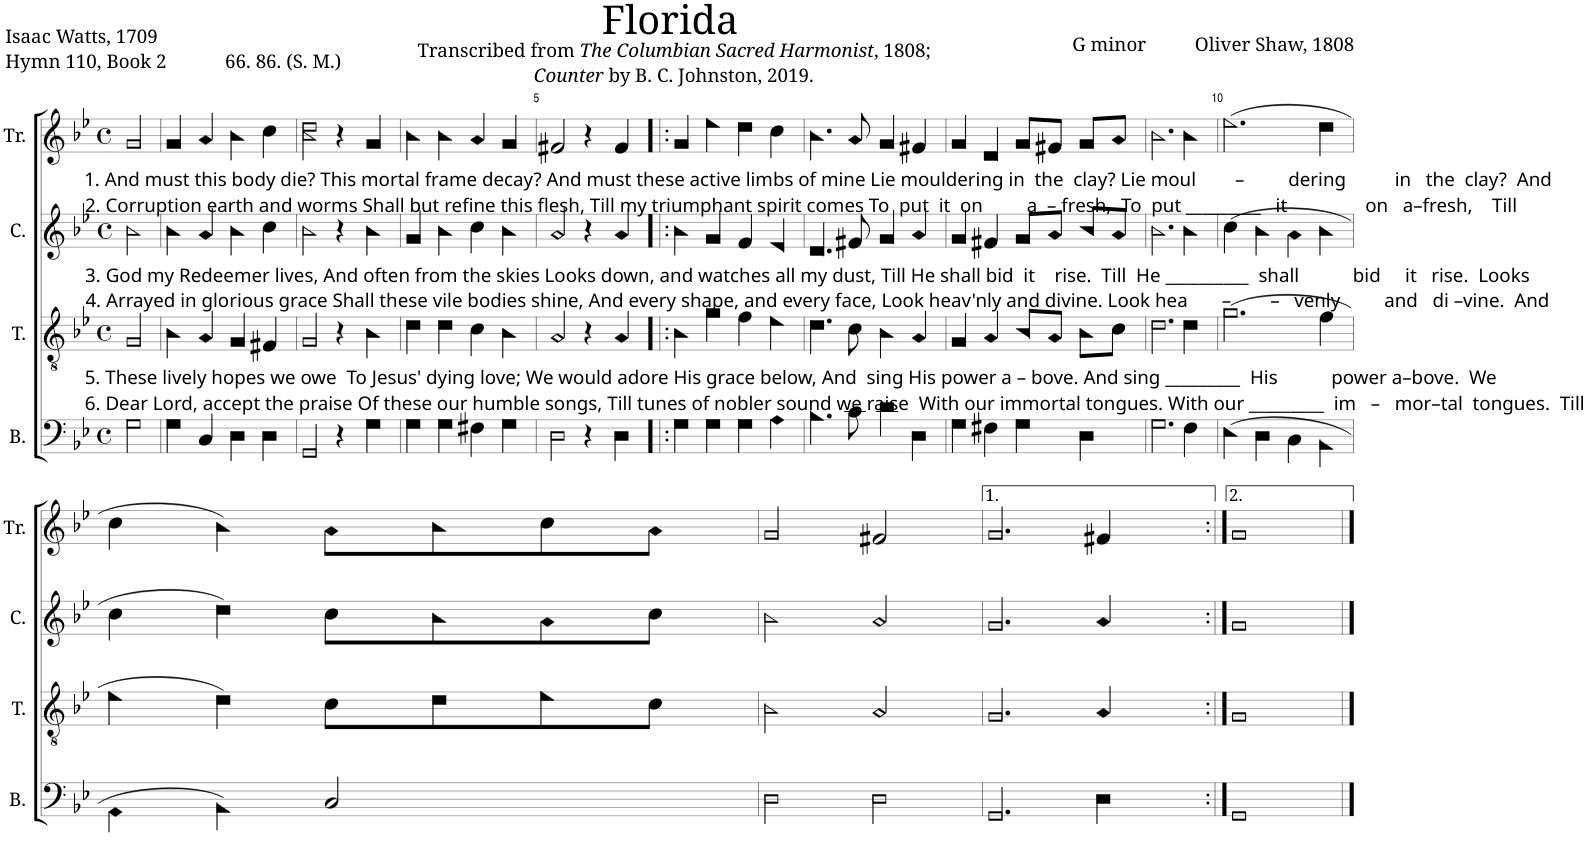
**kern	**kern	**kern	**kern
*part4	*part3	*part2	*part1
*staff4	*staff3	*staff2	*staff1
*I"B.	*I"T.	*I"C.	*I"Tr.
*I'B.	*I'T.	*I'C.	*I'Tr.
*clefF4	*clefGv2	*clefG2	*clefG2
*k[b-e-]	*k[b-e-]	*k[b-e-]	*k[b-e-]
*M4/4	*M4/4	*M4/4	*M4/4
*met(c)	*met(c)	*met(c)	*met(c)
=1	=1	=1	=1
!	!	!	!LO:TX:b:t=1. And must this body die? This mortal frame decay? And must these active limbs of mine Lie mouldering in  the  clay? Lie moul        –         dering          in   the  clay?  And
!	!	!	!LO:TX:b:t=2. Corruption earth and worms Shall but refine this flesh, Till my triumphant spirit comes To  put  it  on         a  – fresh,  To  put _________   it                on   a–fresh,    Till
!	!	!LO:TX:b:t=3. God my Redeemer lives, And often from the skies Looks down, and watches all my dust, Till He shall bid  it    rise.  Till  He __________  shall           bid     it   rise.  Looks	!
!	!	!LO:TX:b:t=4. Arrayed in glorious grace Shall these vile bodies shine, And every shape, and every face, Look heav'nly and divine. Look hea       –        –   venly         and   di –vine.  And	!
!	!LO:TX:b:t=5. These lively hopes we owe  To Jesus' dying love; We would adore His grace below, And  sing His power a – bove. And sing _________  His           power a–bove.  We	!	!
!	!LO:TX:b:t=6.	!	!
!	!LO:TX:b:t=Dear Lord, accept the praise Of these our humble songs, Till tunes of nobler sound we raise  With our immortal tongues.	!	!
!	!LO:TX:b:t=With our _________  im   –   mor–tal  tongues.  Till	!	!
2G!\	2G!/	2b-!\	2g!/
=2	=2	=2	=2
4G!\	4B-!\	4b-!\	4g!/
4C!/	4A!/	4a!/	4a!/
4D!\	4G!/	4b-!\	4b-!\
4D!\	4F#X!/	4cc!\	4cc!\
=3	=3	=3	=3
2GG!/	2G!/	2b-!\	2b-!\ 2dd!\
4r	4r	4r	4r
4G!\	4B-!\	4b-!\	4g!/
=4	=4	=4	=4
4G!\	4d!\	4g!/	4b-!\
4G!\	4d!\	4b-!\	4b-!\
4F#X!\	4c!\	4cc!\	4a!/
4G!\	4B-!\	4b-!\	4g!/
=5	=5	=5	=5
2D!\	2A!/	2a!/	2f#X!/
4r	4r	4r	4r
4D!\	4A!/	4a!/	4f#!/
=6!|:	=6!|:	=6!|:	=6!|:
4G!\	4B-!\	4b-!\	4g!/
4G!\	4g!\	4g!/	4ee-!\
4G!\	4f!\	4f!/	4dd!\
4A!\	4e-!\	4e-!/	4cc!\
=7	=7	=7	=7
4.B-!\	4.d!\	4.d!/	4.b-!\
8c!\	8c!\	8f#X!/	8a!/
4d!\	4B-!\	4g!/	4g!/
4D!\	4A!/	4a!/	4f#X!/
=8	=8	=8	=8
4G!\	4G!/	4g!/	4g!/
4F#X!\	4A!/	4f#X!/	4d!/
4G!\	8B-!/L	8g!/L	8g!/L
.	8A!/J	8a!/J	8f#X!/J
4D!\	8B-!\L	8b-!/L	8g!/L
.	8c!\J	8a!/J	8a!/J
=9	=9	=9	=9
2.G!\	2.d!\	2.b-!\	2.b-!\
4F!\	4d!\	4b-!\	4b-!\
=10	=10	=10	=10
(4E-!\	(2.g!\	(4cc!\	(2.ee-!\
4D!\	.	4b-!\	.
4C!\	.	4a!\	.
4BB-!\	4f!\	4b-!\	4dd!\
!!LO:LB:g=z
=11	=11	=11	=11
4AA!\	4e-!\	4cc!\	4cc!\
4BB-!\)	4d!\)	4dd!\)	4b-!\)
2C!/	8c!\L	8cc!\L	8a!\L
.	8d!\	8b-!\	8b-!\
.	8e-!\	8a!\	8cc!\
.	8c!\J	8cc!\J	8a!\J
=12	=12	=12	=12
2D!\	2B-!\	2b-!\	2g!/
2D!\	2A!/	2a!/	2f#X!/
=13	=13	=13	=13
2.GG!/	2.G!/	2.g!/	2.g!/
4D!\	4A!/	4a!/	4f#X!/
=14:|!	=14:|!	=14:|!	=14:|!
1GG!	1G!	1g!	1g!
==	==	==	==
*-	*-	*-	*-
